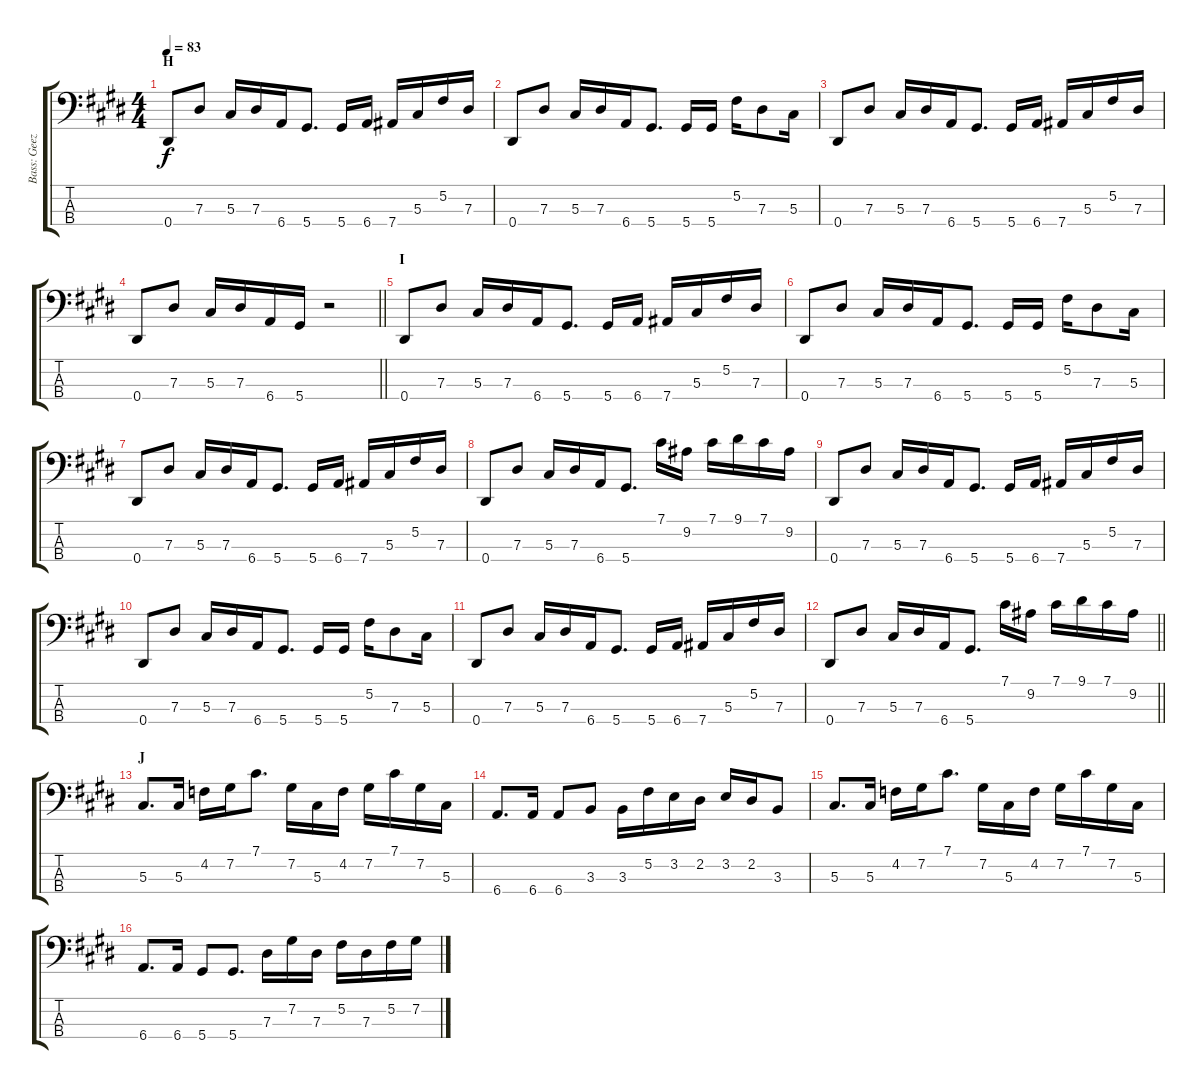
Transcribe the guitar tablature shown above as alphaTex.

\track ("Bass: Geezer" "Bass: Geez") {instrument electricbassfinger}
\staff {score tabs}
\tuning (Gb2 Db2 Ab1 Eb1) {hide}
\ts (4 4)
\section ("" "H")
\tempo 83
\clef f4
\ks e
0.4.8{dy f} 7.3.8 5.3.16 7.3.16 6.4.16 5.4.8{d} 5.4.16 6.4.16 7.4.16 5.3.16 5.2.16 7.3.16 |
0.4.8 7.3.8 5.3.16 7.3.16 6.4.16 5.4.8{d} 5.4.16 5.4.16 5.2.16 7.3.8 5.3.16 |
0.4.8 7.3.8 5.3.16 7.3.16 6.4.16 5.4.8{d} 5.4.16 6.4.16 7.4.16 5.3.16 5.2.16 7.3.16 |
\barLineRight lightlight
0.4.8 7.3.8 5.3.16 7.3.16 6.4.16 5.4.16 r.2 |
\section ("" "I")
0.4.8 7.3.8 5.3.16 7.3.16 6.4.16 5.4.8{d} 5.4.16 6.4.16 7.4.16 5.3.16 5.2.16 7.3.16 |
0.4.8 7.3.8 5.3.16 7.3.16 6.4.16 5.4.8{d} 5.4.16 5.4.16 5.2.16 7.3.8 5.3.16 |
0.4.8 7.3.8 5.3.16 7.3.16 6.4.16 5.4.8{d} 5.4.16 6.4.16 7.4.16 5.3.16 5.2.16 7.3.16 |
0.4.8 7.3.8 5.3.16 7.3.16 6.4.16 5.4.8{d} 7.1.16 9.2.16 7.1.16 9.1.16 7.1.16 9.2.16 |
0.4.8 7.3.8 5.3.16 7.3.16 6.4.16 5.4.8{d} 5.4.16 6.4.16 7.4.16 5.3.16 5.2.16 7.3.16 |
0.4.8 7.3.8 5.3.16 7.3.16 6.4.16 5.4.8{d} 5.4.16 5.4.16 5.2.16 7.3.8 5.3.16 |
0.4.8 7.3.8 5.3.16 7.3.16 6.4.16 5.4.8{d} 5.4.16 6.4.16 7.4.16 5.3.16 5.2.16 7.3.16 |
\barLineRight lightlight
0.4.8 7.3.8 5.3.16 7.3.16 6.4.16 5.4.8{d} 7.1.16 9.2.16 7.1.16 9.1.16 7.1.16 9.2.16 |
\section ("" "J")
5.3.8{d} 5.3.16 4.2.16 7.2.16 7.1.8{d} 7.2.16 5.3.16 4.2.16 7.2.16 7.1.16 7.2.16 5.3.16 |
6.4.8{d} 6.4.16 6.4.8 3.3.8 3.3.16 5.2.16 3.2.16 2.2.16 3.2.16 2.2.16 3.3.8 |
5.3.8{d} 5.3.16 4.2.16 7.2.16 7.1.8{d} 7.2.16 5.3.16 4.2.16 7.2.16 7.1.16 7.2.16 5.3.16 |
6.4.8{d} 6.4.16 5.4.8 5.4.8{d} 7.3.16 7.2.16 7.3.16 5.2.16 7.3.16 5.2.16 7.2.16
